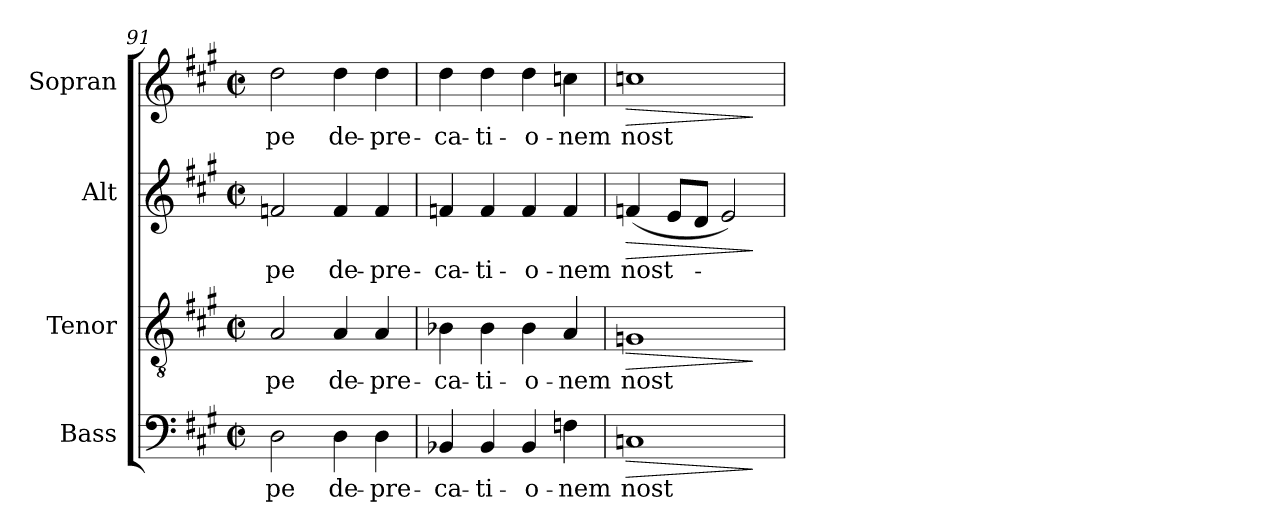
**kern	**text	**dynam	**kern	**text	**dynam	**kern	**text	**dynam	**kern	**text	**dynam
*part4	*part4	*part4	*part3	*part3	*part3	*part2	*part2	*part2	*part1	*part1	*part1
*staff4	*staff4	*staff4	*staff3	*staff3	*staff3	*staff2	*staff2	*staff2	*staff1	*staff1	*staff1
*I"Bass	*	*	*I"Tenor	*	*	*I"Alt	*	*	*I"Sopran	*	*
*I'B.	*	*	*I'T.	*	*	*I'A.	*	*	*I'S.	*	*
*clefF4	*	*	*clefGv2	*	*	*clefG2	*	*	*clefG2	*	*
*k[f#c#g#]	*	*	*k[f#c#g#]	*	*	*k[f#c#g#]	*	*	*k[f#c#g#]	*	*
*A:	*	*	*A:	*	*	*A:	*	*	*A:	*	*
*M2/2	*	*	*M2/2	*	*	*M2/2	*	*	*M2/2	*	*
*met(c|)	*	*	*met(c|)	*	*	*met(c|)	*	*	*met(c|)	*	*
=91	=91	=91	=91	=91	=91	=91	=91	=91	=91	=91	=91
!	!LO:LY:b	!	!	!LO:LY:b	!	!	!LO:LY:b	!	!	!LO:LY:b	!
2D\	-pe	.	2A/	-pe	.	2fn/	-pe	.	2dd\	-pe	.
!	!LO:LY:b	!	!	!LO:LY:b	!	!	!LO:LY:b	!	!	!LO:LY:b	!
4D\	de-	.	4A/	de-	.	4f/	de-	.	4dd\	de-	.
!	!LO:LY:b	!	!	!LO:LY:b	!	!	!LO:LY:b	!	!	!LO:LY:b	!
4D\	-pre-	.	4A/	-pre-	.	4f/	-pre-	.	4dd\	-pre-	.
=92	=92	=92	=92	=92	=92	=92	=92	=92	=92	=92	=92
!	!LO:LY:b	!	!	!LO:LY:b	!	!	!LO:LY:b	!	!	!LO:LY:b	!
4BB-X/	-ca-	.	4B-X\	-ca-	.	4fn/	-ca-	.	4dd\	-ca-	.
!	!LO:LY:b	!	!	!LO:LY:b	!	!	!LO:LY:b	!	!	!LO:LY:b	!
4BB-/	-ti-	.	4B-\	-ti-	.	4f/	-ti-	.	4dd\	-ti-	.
!	!LO:LY:b	!	!	!LO:LY:b	!	!	!LO:LY:b	!	!	!LO:LY:b	!
4BB-/	-o-	.	4B-\	-o-	.	4f/	-o-	.	4dd\	-o-	.
!	!LO:LY:b	!	!	!LO:LY:b	!	!	!LO:LY:b	!	!	!LO:LY:b	!
4Fn\	-nem	.	4A/	-nem	.	4f/	-nem	.	4ccn\	-nem	.
!!LO:LB:g=z
=93	=93	=93	=93	=93	=93	=93	=93	=93	=93	=93	=93
!	!LO:LY:b	!LO:HP:b	!	!LO:LY:b	!LO:HP:b	!	!LO:LY:b	!LO:HP:b	!	!LO:LY:b	!LO:HP:b
1Cn	nost-	>	1Gn	nost-	>	(<4fn/	nost-	>	1ccn	nost-	>
.	.	.	.	.	.	8e/L	.	.	.	.	.
.	.	.	.	.	.	8d/J	.	.	.	.	.
.	.	.	.	.	.	2e/)	.	.	.	.	.
.	.	]	.	.	]	.	.	]	.	.	]
=	=	=	=	=	=	=	=	=	=	=	=
*-	*-	*-	*-	*-	*-	*-	*-	*-	*-	*-	*-
